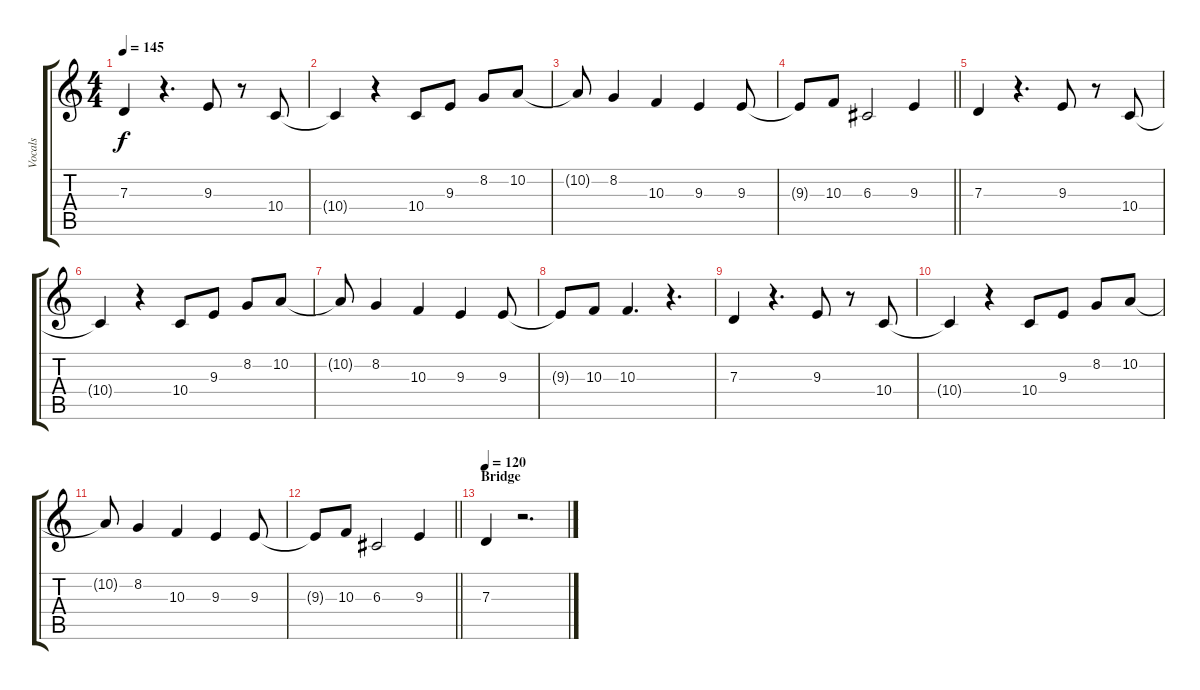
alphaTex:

\track ("Vocals" "Vocals") {instrument lead2sawtooth}
\staff {score tabs}
\tuning (E4 B3 G3 D3 A2 E2) {hide}
\ts (4 4)
\tempo 145
\clef g2
\ks c
7.3.4{dy f} r.4{d} 9.3.8 r.8 10.4.8 |
10.4{t}.4 r.4 10.4.8 9.3.8 8.2.8 10.2.8 |
10.2{t}.8 8.2.4 10.3.4 9.3.4 9.3.8 |
\barLineRight lightlight
9.3{t}.8 10.3.8 6.3.2 9.3.4 |
7.3.4 r.4{d} 9.3.8 r.8 10.4.8 |
10.4{t}.4 r.4 10.4.8 9.3.8 8.2.8 10.2.8 |
10.2{t}.8 8.2.4 10.3.4 9.3.4 9.3.8 |
9.3{t}.8 10.3.8 10.3.4{d} r.4{d} |
7.3.4 r.4{d} 9.3.8 r.8 10.4.8 |
10.4{t}.4 r.4 10.4.8 9.3.8 8.2.8 10.2.8 |
10.2{t}.8 8.2.4 10.3.4 9.3.4 9.3.8 |
\barLineRight lightlight
9.3{t}.8 10.3.8 6.3.2 9.3.4 |
\section ("" "Bridge")
\tempo 120
7.3.4 r.2{d}
